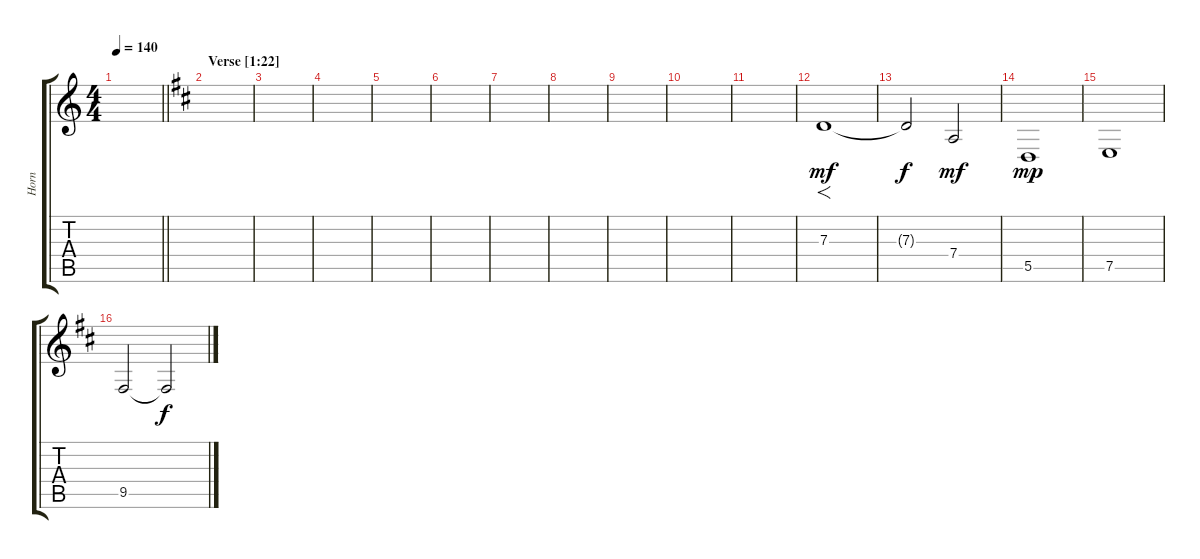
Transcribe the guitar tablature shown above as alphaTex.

\track ("Horn" "Horn") {instrument frenchhorn}
\staff {score tabs}
\tuning (E4 B3 G3 D3 A2 E2) {hide}
\ts (4 4)
\tempo 140
\clef g2
\barLineRight lightlight
\ks aminor
|
\section ("" "Verse [1:22]")
\ks bminor
|
|
|
|
|
|
|
|
|
|
7.3.1{f dy mf} |
7.3{t}.2{dy f} 7.4.2{dy mf} |
5.5.1{dy mp} |
7.5.1 |
9.5.2 9.5{t}.2{dy f volume 16}
